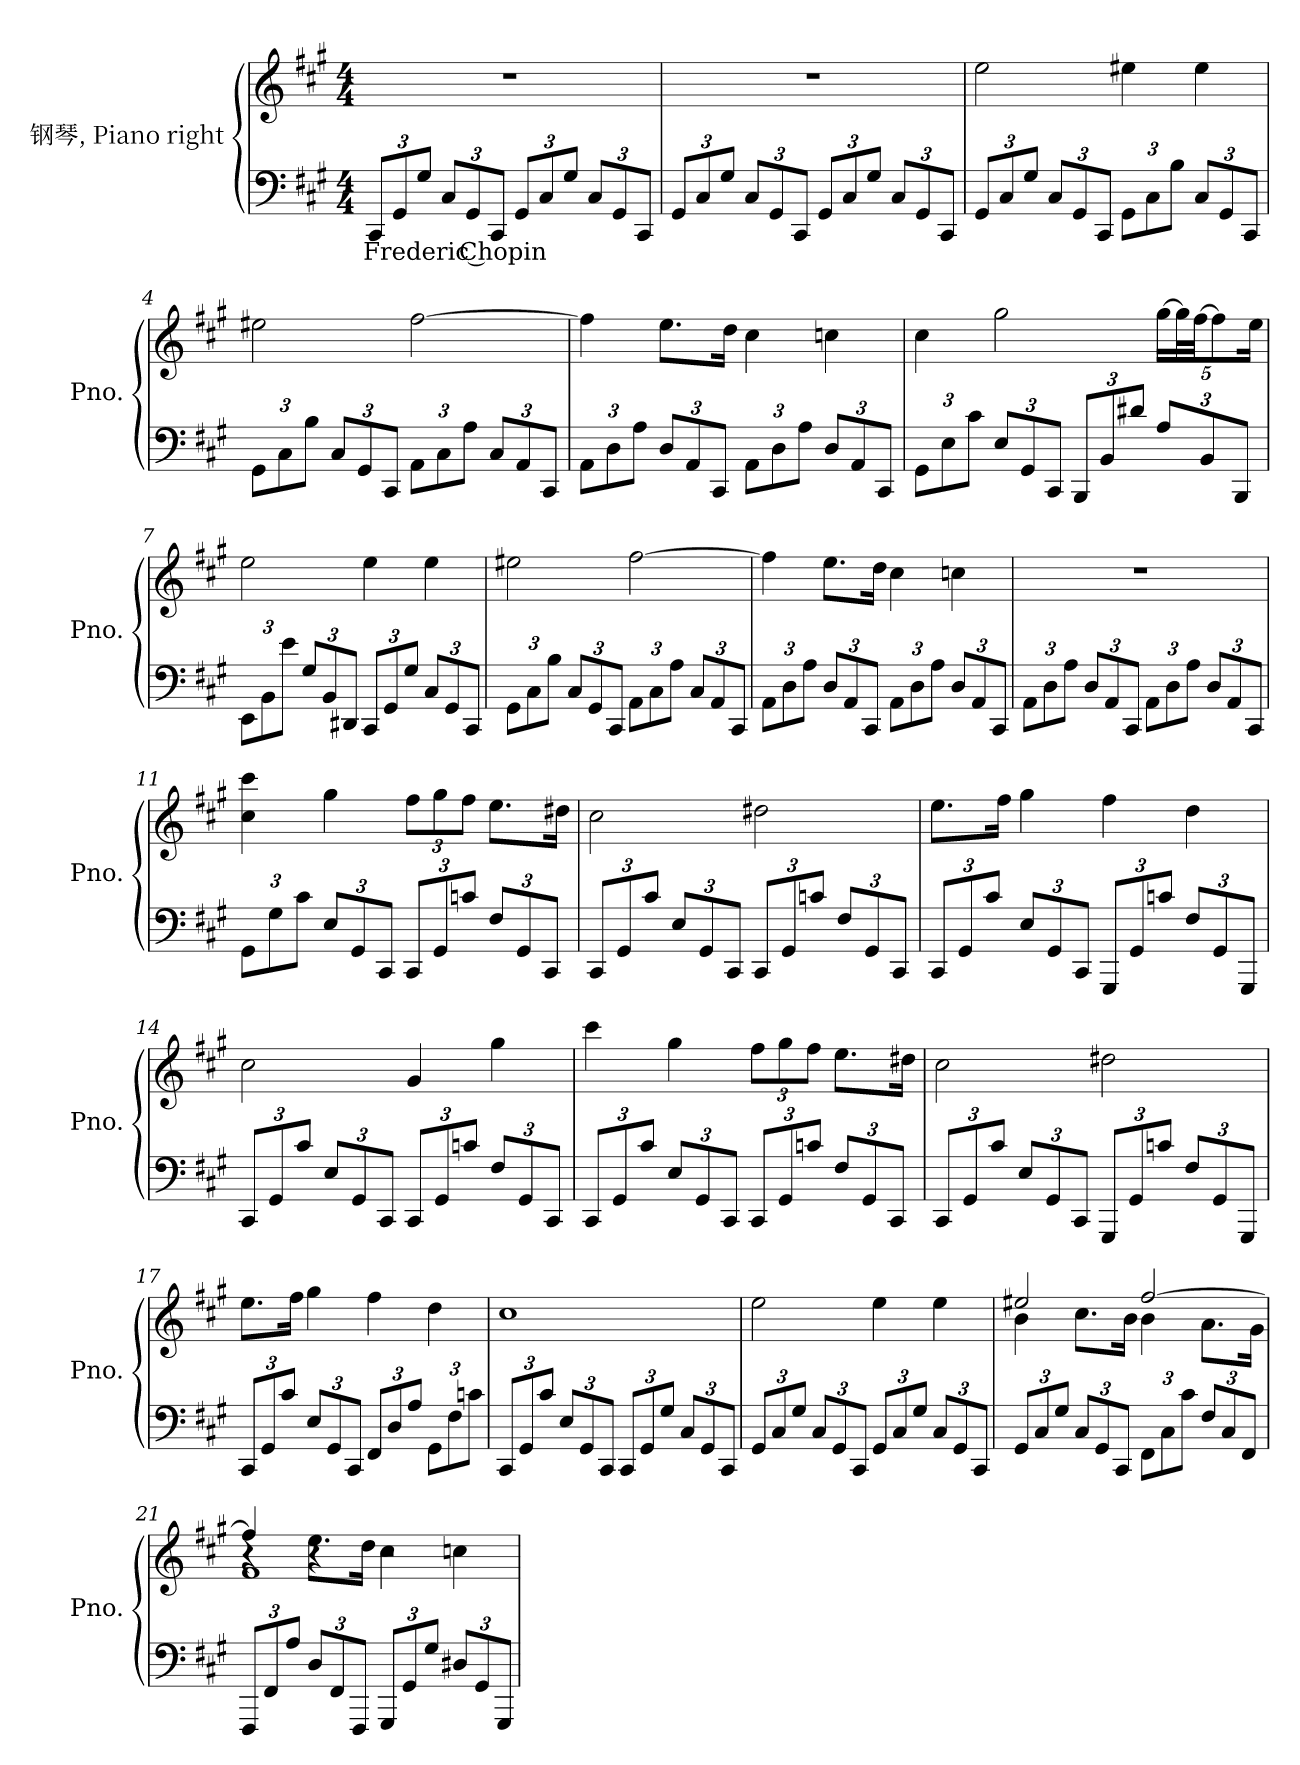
**kern	**text	**kern
*part1	*part1	*part1
*staff2	*staff2	*staff1
*I"钢琴, Piano right	*	*
*I'Pno.	*	*
*clefF4	*	*clefG2
*k[f#c#g#]	*	*k[f#c#g#]
*M4/4	*	*M4/4
*MM54	*	*MM54
*Xbrackettup	*	*
=1	=1	=1
12CC#/L	Frederic Chopin	1r
12GG#/	.	.
12G#/J	.	.
12C#/L	.	.
12GG#/	.	.
12CC#/J	.	.
12GG#/L	.	.
12C#/	.	.
12G#/J	.	.
12C#/L	.	.
12GG#/	.	.
12CC#/J	.	.
=2	=2	=2
12GG#/L	.	1r
12C#/	.	.
12G#/J	.	.
12C#/L	.	.
12GG#/	.	.
12CC#/J	.	.
12GG#/L	.	.
12C#/	.	.
12G#/J	.	.
12C#/L	.	.
12GG#/	.	.
12CC#/J	.	.
=3	=3	=3
*	*	*MM52
12GG#/L	.	2ee\
12C#/	.	.
12G#/J	.	.
12C#/L	.	.
12GG#/	.	.
12CC#/J	.	.
12GG#\L	.	4ee#X\
12C#\	.	.
12B\J	.	.
12C#/L	.	4ee#\
12GG#/	.	.
12CC#/J	.	.
!!LO:LB:g=z
=4	=4	=4
*	*	*MM57
12GG#\L	.	2ee#X\
12C#\	.	.
12B\J	.	.
12C#/L	.	.
12GG#/	.	.
12CC#/J	.	.
12AA\L	.	[2ff#\
12C#\	.	.
12A\J	.	.
12C#/L	.	.
12AA/	.	.
12CC#/J	.	.
=5	=5	=5
*	*	*MM58
12AA\L	.	4ff#\]
12D\	.	.
12A\J	.	.
*	*	*MM61
12D/L	.	8.ee\L
12AA/	.	.
12CC#/J	.	.
.	.	16dd\Jk
12AA\L	.	4cc#\
12D\	.	.
12A\J	.	.
*	*	*MM58
12D/L	.	4ccn\
12AA/	.	.
12CC#/J	.	.
=6	=6	=6
*	*	*MM59
12GG#\L	.	4cc#\
12E\	.	.
12c#\J	.	.
*	*	*MM60
12E/L	.	2gg#\
12GG#/	.	.
12CC#/J	.	.
12BBB/L	.	.
12BB/	.	.
12d#X/J	.	.
*	*	*Xbrackettup
12A/L	.	[20gg#\LL
.	.	40gg#\L]
.	.	[40ff#\JJ
12BB/	.	.
.	.	10ff#\]
12BBB/J	.	.
.	.	20ee\Jk
!!LO:LB:g=z
=7	=7	=7
*	*	*MM57
12EE\L	.	2ee\
12BB\	.	.
12e\J	.	.
12G#/L	.	.
12BB/	.	.
12DD#X/J	.	.
12CC#/L	.	4ee\
12GG#/	.	.
12G#/J	.	.
12C#/L	.	4ee\
12GG#/	.	.
12CC#/J	.	.
=8	=8	=8
12GG#\L	.	2ee#X\
12C#\	.	.
12B\J	.	.
12C#/L	.	.
12GG#/	.	.
12CC#/J	.	.
12AA\L	.	[2ff#\
12C#\	.	.
12A\J	.	.
12C#/L	.	.
12AA/	.	.
12CC#/J	.	.
=9	=9	=9
*	*	*MM58
12AA\L	.	4ff#\]
12D\	.	.
12A\J	.	.
*	*	*MM61
12D/L	.	8.ee\L
12AA/	.	.
12CC#/J	.	.
.	.	16dd\Jk
12AA\L	.	4cc#\
12D\	.	.
12A\J	.	.
*	*	*MM58
12D/L	.	4ccn\
12AA/	.	.
12CC#/J	.	.
!!LO:LB:g=z
=10	=10	=10
*	*	*MM54
12AA\L	.	1r
12D\	.	.
12A\J	.	.
12D/L	.	.
12AA/	.	.
12CC#/J	.	.
12AA\L	.	.
12D\	.	.
12A\J	.	.
12D/L	.	.
12AA/	.	.
12CC#/J	.	.
=11	=11	=11
*	*	*MM60
12GG#\L	.	4cc#\ 4ccc#\
12G#\	.	.
12c#\J	.	.
12E/L	.	4gg#\
12GG#/	.	.
12CC#/J	.	.
*	*	*MM59
12CC#/L	.	12ff#\L
*	*	*MM63
12GG#/	.	12gg#\
12cn/J	.	12ff#\J
*	*	*MM60
12F#/L	.	8.ee\L
12GG#/	.	.
12CC#/J	.	.
*	*	*MM56
.	.	16dd#X\Jk
=12	=12	=12
*	*	*MM60
12CC#/L	.	2cc#\
12GG#/	.	.
12c#/J	.	.
12E/L	.	.
12GG#/	.	.
12CC#/J	.	.
*	*	*MM63
12CC#/L	.	2dd#X\
12GG#/	.	.
12cn/J	.	.
12F#/L	.	.
12GG#/	.	.
12CC#/J	.	.
!!LO:LB:g=z
=13	=13	=13
12CC#/L	.	8.ee\L
12GG#/	.	.
12c#/J	.	.
*	*	*MM63
.	.	16ff#\Jk
12E/L	.	4gg#\
12GG#/	.	.
12CC#/J	.	.
*	*	*MM59
12GGG#/L	.	4ff#\
12GG#/	.	.
12cn/J	.	.
12F#/L	.	4dd\
12GG#/	.	.
12GGG#/J	.	.
=14	=14	=14
*	*	*MM55
12CC#/L	.	2cc#\
12GG#/	.	.
12c#/J	.	.
12E/L	.	.
12GG#/	.	.
12CC#/J	.	.
*	*	*MM58
12CC#/L	.	4g#/
12GG#/	.	.
12cn/J	.	.
*	*	*MM60
12F#/L	.	4gg#\
12GG#/	.	.
12CC#/J	.	.
=15	=15	=15
*	*	*MM60
12CC#/L	.	4ccc#\
12GG#/	.	.
12c#/J	.	.
12E/L	.	4gg#\
12GG#/	.	.
12CC#/J	.	.
*	*	*MM63
12CC#/L	.	12ff#\L
12GG#/	.	12gg#\
12cn/J	.	12ff#\J
*	*	*MM60
12F#/L	.	8.ee\L
12GG#/	.	.
12CC#/J	.	.
*	*	*MM55
.	.	16dd#X\Jk
!!LO:LB:g=z
=16	=16	=16
*	*	*MM60
12CC#/L	.	2cc#\
12GG#/	.	.
12c#/J	.	.
12E/L	.	.
12GG#/	.	.
12CC#/J	.	.
*	*	*MM62
12GGG#/L	.	2dd#X\
12GG#/	.	.
12cn/J	.	.
12F#/L	.	.
12GG#/	.	.
12GGG#/J	.	.
=17	=17	=17
12CC#/L	.	8.ee\L
12GG#/	.	.
12c#/J	.	.
.	.	16ff#\Jk
*	*	*MM61
12E/L	.	4gg#\
12GG#/	.	.
12CC#/J	.	.
*	*	*MM59
12FF#/L	.	4ff#\
12D/	.	.
12A/J	.	.
12GG#\L	.	4dd\
12F#\	.	.
12cn\J	.	.
=18	=18	=18
*	*	*MM57
12CC#/L	.	1cc#
12GG#/	.	.
12c#/J	.	.
12E/L	.	.
12GG#/	.	.
12CC#/J	.	.
12CC#/L	.	.
12GG#/	.	.
12G#/J	.	.
12C#/L	.	.
12GG#/	.	.
12CC#/J	.	.
!!LO:PB:g=z
=19	=19	=19
*	*	*MM46
12GG#/L	.	2ee\
12C#/	.	.
12G#/J	.	.
12C#/L	.	.
12GG#/	.	.
12CC#/J	.	.
12GG#/L	.	4ee\
12C#/	.	.
12G#/J	.	.
12C#/L	.	4ee\
12GG#/	.	.
12CC#/J	.	.
=20	=20	=20
*	*	*MM60
*	*	*^
12GG#/L	.	2ee#X/	4b\
12C#/	.	.	.
12G#/J	.	.	.
*	*	*MM64	*
12C#/L	.	.	8.cc#\L
12GG#/	.	.	.
12CC#/J	.	.	.
*	*	*MM57	*
.	.	.	16b\Jk
*	*	*MM61	*
12FF#\L	.	[2ff#/	4b\
12C#\	.	.	.
12c#\J	.	.	.
*	*	*MM62	*
12F#/L	.	.	8.a\L
12C#/	.	.	.
12FF#/J	.	.	.
*	*	*MM56	*
.	.	.	16g#\Jk
*	*	*v	*v
=21	=21	=21
*	*	*MM58
*	*	*^
*	*	*	*^
12FFF#/L	.	4ff#/]	4r	1f#
12FF#/	.	.	.	.
12A/J	.	.	.	.
12D/L	.	4r	8.ee\L	.
12FF#/	.	.	.	.
12FFF#/J	.	.	.	.
*	*	*MM58	*	*
.	.	.	16dd\Jk	.
*	*	*MM60	*	*
12GGG#/L	.	2r	4cc#\	.
12GG#/	.	.	.	.
12G#/J	.	.	.	.
*	*	*MM58	*	*
12D#X/L	.	.	4ccn\	.
12GG#/	.	.	.	.
12GGG#/J	.	.	.	.
*	*	*v	*v	*v
=	=	=
*-	*-	*-
